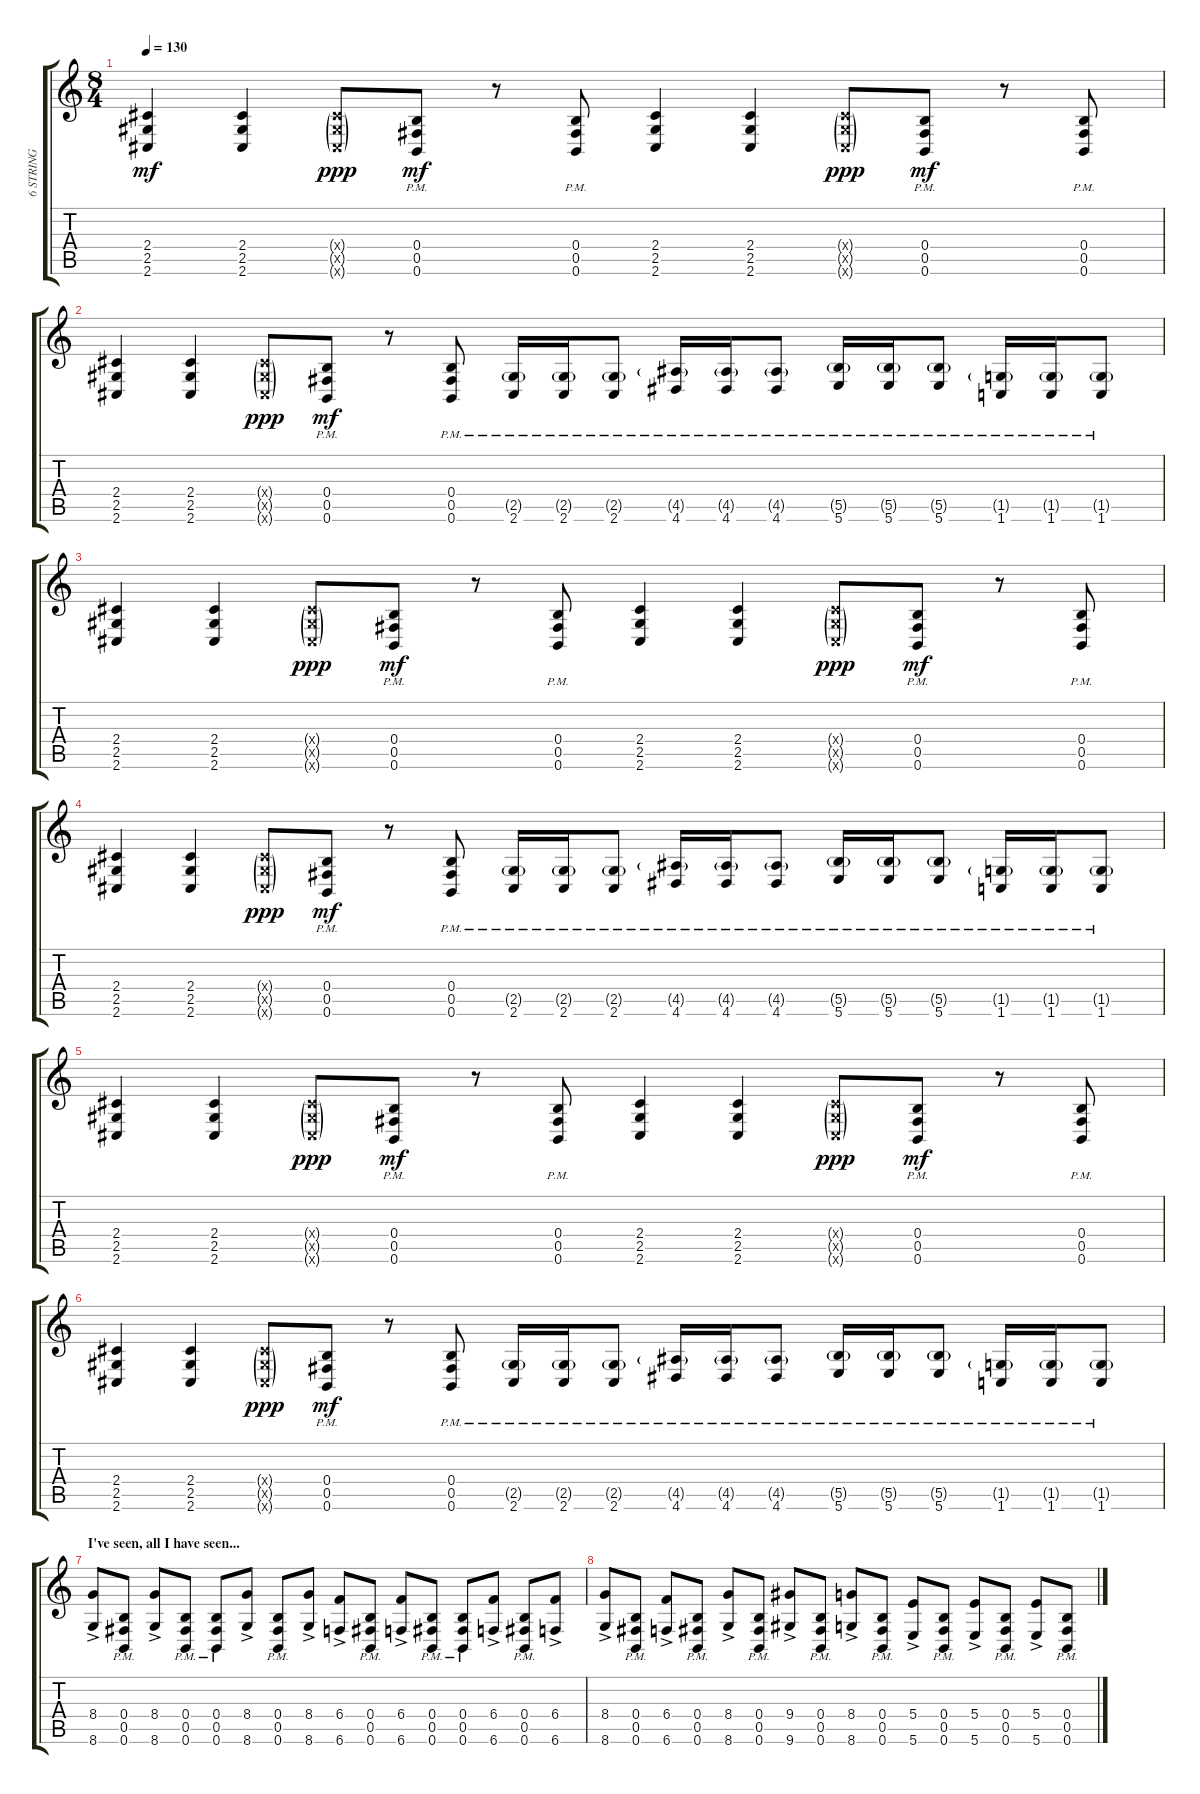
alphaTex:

\track ("6 STRING" "6 STRING") {instrument distortionguitar}
\staff {score tabs}
\tuning (Eb4 B3 Gb3 B2 Gb2 B1) {hide}
\ts (8 4)
\tempo 130
\clef g2
\ks c
(2.4 2.5 2.6).4{dy mf} (2.4 2.5 2.6).4 (2.4{g x} 2.5{g x} 2.6{g x}).8{dy ppp} (0.4{pm} 0.5 0.6).8{dy mf} r.8 (0.4{pm} 0.5 0.6).8 (2.4 2.5 2.6).4 (2.4 2.5 2.6).4 (2.4{g x} 2.5{g x} 2.6{g x}).8{dy ppp} (0.4{pm} 0.5 0.6).8{dy mf} r.8 (0.4{pm} 0.5 0.6).8 |
(2.4 2.5 2.6).4 (2.4 2.5 2.6).4 (2.4{g x} 2.5{g x} 2.6{g x}).8{dy ppp} (0.4{pm} 0.5 0.6).8{dy mf} r.8 (0.4{pm} 0.5 0.6).8 (2.5{g pm} 2.6{pm}).16 (2.5{g pm} 2.6{pm}).16 (2.5{g pm} 2.6{pm}).8 (4.5{g pm} 4.6{pm}).16 (4.5{g pm} 4.6{pm}).16 (4.5{g pm} 4.6{pm}).8 (5.5{g pm} 5.6{pm}).16 (5.5{g pm} 5.6{pm}).16 (5.5{g pm} 5.6{pm}).8 (1.5{g pm} 1.6{pm}).16 (1.5{g pm} 1.6{pm}).16 (1.5{g pm} 1.6{pm}).8 |
(2.4 2.5 2.6).4 (2.4 2.5 2.6).4 (2.4{g x} 2.5{g x} 2.6{g x}).8{dy ppp} (0.4{pm} 0.5 0.6).8{dy mf} r.8 (0.4{pm} 0.5 0.6).8 (2.4 2.5 2.6).4 (2.4 2.5 2.6).4 (2.4{g x} 2.5{g x} 2.6{g x}).8{dy ppp} (0.4{pm} 0.5 0.6).8{dy mf} r.8 (0.4{pm} 0.5 0.6).8 |
(2.4 2.5 2.6).4 (2.4 2.5 2.6).4 (2.4{g x} 2.5{g x} 2.6{g x}).8{dy ppp} (0.4{pm} 0.5 0.6).8{dy mf} r.8 (0.4{pm} 0.5 0.6).8 (2.5{g pm} 2.6{pm}).16 (2.5{g pm} 2.6{pm}).16 (2.5{g pm} 2.6{pm}).8 (4.5{g pm} 4.6{pm}).16 (4.5{g pm} 4.6{pm}).16 (4.5{g pm} 4.6{pm}).8 (5.5{g pm} 5.6{pm}).16 (5.5{g pm} 5.6{pm}).16 (5.5{g pm} 5.6{pm}).8 (1.5{g pm} 1.6{pm}).16 (1.5{g pm} 1.6{pm}).16 (1.5{g pm} 1.6{pm}).8 |
(2.4 2.5 2.6).4 (2.4 2.5 2.6).4 (2.4{g x} 2.5{g x} 2.6{g x}).8{dy ppp} (0.4{pm} 0.5 0.6).8{dy mf} r.8 (0.4{pm} 0.5 0.6).8 (2.4 2.5 2.6).4 (2.4 2.5 2.6).4 (2.4{g x} 2.5{g x} 2.6{g x}).8{dy ppp} (0.4{pm} 0.5 0.6).8{dy mf} r.8 (0.4{pm} 0.5 0.6).8 |
(2.4 2.5 2.6).4 (2.4 2.5 2.6).4 (2.4{g x} 2.5{g x} 2.6{g x}).8{dy ppp} (0.4{pm} 0.5 0.6).8{dy mf} r.8 (0.4{pm} 0.5 0.6).8 (2.5{g pm} 2.6{pm}).16 (2.5{g pm} 2.6{pm}).16 (2.5{g pm} 2.6{pm}).8 (4.5{g pm} 4.6{pm}).16 (4.5{g pm} 4.6{pm}).16 (4.5{g pm} 4.6{pm}).8 (5.5{g pm} 5.6{pm}).16 (5.5{g pm} 5.6{pm}).16 (5.5{g pm} 5.6{pm}).8 (1.5{g pm} 1.6{pm}).16 (1.5{g pm} 1.6{pm}).16 (1.5{g pm} 1.6{pm}).8 |
\section ("" "I've seen, all I have seen...")
(8.4 8.6{ac}).8 (0.4{pm} 0.5{pm} 0.6{pm}).8 (8.4 8.6{ac}).8 (0.4{pm} 0.5{pm} 0.6{pm}).8 (0.4{pm} 0.5{pm} 0.6{pm}).8 (8.4 8.6{ac}).8 (0.4{pm} 0.5{pm} 0.6{pm}).8 (8.4 8.6{ac}).8 (6.4 6.6{ac}).8 (0.4{pm} 0.5{pm} 0.6{pm}).8 (6.4 6.6{ac}).8 (0.4{pm} 0.5{pm} 0.6{pm}).8 (0.4{pm} 0.5{pm} 0.6{pm}).8 (6.4 6.6{ac}).8 (0.4{pm} 0.5{pm} 0.6{pm}).8 (6.4 6.6{ac}).8 |
(8.4 8.6{ac}).8 (0.4{pm} 0.5{pm} 0.6{pm}).8 (6.4 6.6{ac}).8 (0.4{pm} 0.5{pm} 0.6{pm}).8 (8.4 8.6{ac}).8 (0.4{pm} 0.5{pm} 0.6{pm}).8 (9.4 9.6{ac}).8 (0.4{pm} 0.5{pm} 0.6{pm}).8 (8.4 8.6{ac}).8 (0.4{pm} 0.5{pm} 0.6{pm}).8 (5.4 5.6{ac}).8 (0.4{pm} 0.5{pm} 0.6{pm}).8 (5.4 5.6{ac}).8 (0.4{pm} 0.5{pm} 0.6{pm}).8 (5.4 5.6{ac}).8 (0.4{pm} 0.5{pm} 0.6{pm}).8
